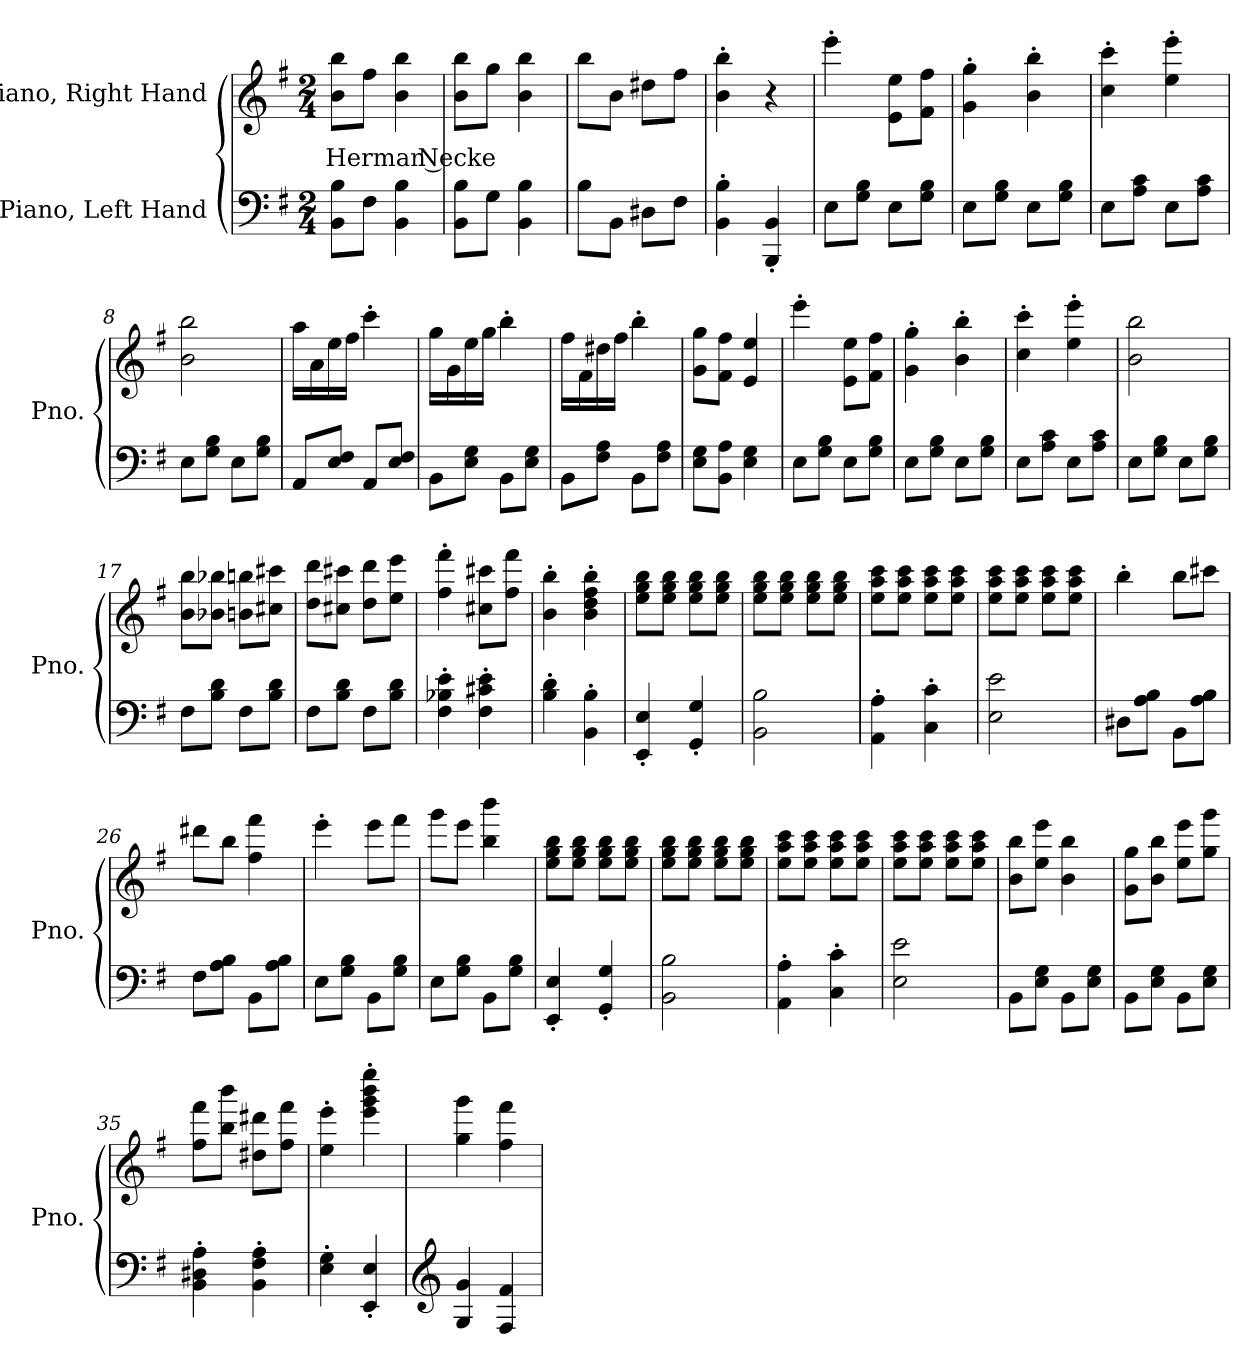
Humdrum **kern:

**kern	**kern	**text
*part2	*part1	*part1
*staff2	*staff1	*staff1
*I"Piano, Left Hand	*I"Piano, Right Hand	*
*I'Pno.	*I'Pno.	*
*clefF4	*clefG2	*
*k[f#]	*k[f#]	*
*M2/4	*M2/4	*
*MM100	*MM100	*
=1	=1	=1
!	!	!LO:LY:b
8BB\ 8B\L	8b\ 8bb\L	Herman Necke
8F#\J	8ff#\J	.
4BB\ 4B\	4b\ 4bb\	.
=2	=2	=2
8BB\ 8B\L	8b\ 8bb\L	.
8G\J	8gg\J	.
4BB\ 4B\	4b\ 4bb\	.
=3	=3	=3
8B\L	8bb\L	.
8BB\J	8b\J	.
8D#X\L	8dd#X\L	.
8F#\J	8ff#\J	.
=4	=4	=4
4BB\' 4B\'	4b\' 4bb\'	.
4BBB/' 4BB/'	4r	.
=5	=5	=5
8E\L	4eee'\	.
8G\ 8B\J	.	.
8E\L	8e\ 8ee\L	.
8G\ 8B\J	8f#\ 8ff#\J	.
=6	=6	=6
8E\L	4g\' 4gg\'	.
8G\ 8B\J	.	.
8E\L	4b\' 4bb\'	.
8G\ 8B\J	.	.
!!LO:LB:g=z
=7	=7	=7
8E\L	4cc\' 4ccc\'	.
8A\ 8c\J	.	.
8E\L	4ee\' 4eee\'	.
8A\ 8c\J	.	.
=8	=8	=8
8E\L	2b\ 2bb\	.
8G\ 8B\J	.	.
8E\L	.	.
8G\ 8B\J	.	.
=9	=9	=9
8AA/L	16aa\LL	.
.	16a\	.
8E/ 8F#/J	16ee\	.
.	16ff#\JJ	.
8AA/L	4ccc'\	.
8E/ 8F#/J	.	.
=10	=10	=10
8BB\L	16gg\LL	.
.	16g\	.
8E\ 8G\J	16ee\	.
.	16gg\JJ	.
8BB\L	4bb'\	.
8E\ 8G\J	.	.
=11	=11	=11
8BB\L	16ff#\LL	.
.	16f#\	.
8F#\ 8A\J	16dd#X\	.
.	16ff#\JJ	.
8BB\L	4bb'\	.
8F#\ 8A\J	.	.
=12	=12	=12
8E\ 8G\L	8g\ 8gg\L	.
8BB\ 8A\J	8f#\ 8ff#\J	.
4E\ 4G\	4e/ 4ee/	.
=13	=13	=13
8E\L	4eee'\	.
8G\ 8B\J	.	.
8E\L	8e\ 8ee\L	.
8G\ 8B\J	8f#\ 8ff#\J	.
!!LO:LB:g=z
=14	=14	=14
8E\L	4g\' 4gg\'	.
8G\ 8B\J	.	.
8E\L	4b\' 4bb\'	.
8G\ 8B\J	.	.
=15	=15	=15
8E\L	4cc\' 4ccc\'	.
8A\ 8c\J	.	.
8E\L	4ee\' 4eee\'	.
8A\ 8c\J	.	.
=16	=16	=16
8E\L	2b\ 2bb\	.
8G\ 8B\J	.	.
8E\L	.	.
8G\ 8B\J	.	.
=17	=17	=17
8F#\L	8b\ 8bb\L	.
8B\ 8d\J	8b-X\ 8bb-X\J	.
8F#\L	8bn\ 8bbn\L	.
8B\ 8d\J	8cc#X\ 8ccc#X\J	.
=18	=18	=18
8F#\L	8dd\ 8ddd\L	.
8B\ 8d\J	8cc#X\ 8ccc#X\J	.
8F#\L	8dd\ 8ddd\L	.
8B\ 8d\J	8ee\ 8eee\J	.
=19	=19	=19
4F#\' 4B-X\' 4e\'	4ff#\' 4fff#\'	.
4F#\' 4c#X\' 4e\'	8cc#X\ 8ccc#X\L	.
.	8ff#\ 8fff#\J	.
=20	=20	=20
4B\' 4d\'	4b\' 4bb\'	.
4BB\' 4B\'	4b\' 4dd\' 4ff#\' 4bb\'	.
!!LO:LB:g=z
=21	=21	=21
4EE/' 4E/'	8ee\ 8gg\ 8bb\L	.
.	8ee\ 8gg\ 8bb\J	.
4GG/' 4G/'	8ee\ 8gg\ 8bb\L	.
.	8ee\ 8gg\ 8bb\J	.
=22	=22	=22
2BB\ 2B\	8ee\ 8gg\ 8bb\L	.
.	8ee\ 8gg\ 8bb\J	.
.	8ee\ 8gg\ 8bb\L	.
.	8ee\ 8gg\ 8bb\J	.
=23	=23	=23
4AA\' 4A\'	8ee\ 8aa\ 8ccc\L	.
.	8ee\ 8aa\ 8ccc\J	.
4C\' 4c\'	8ee\ 8aa\ 8ccc\L	.
.	8ee\ 8aa\ 8ccc\J	.
=24	=24	=24
2E\ 2e\	8ee\ 8aa\ 8ccc\L	.
.	8ee\ 8aa\ 8ccc\J	.
.	8ee\ 8aa\ 8ccc\L	.
.	8ee\ 8aa\ 8ccc\J	.
=25	=25	=25
8D#X\L	4bb'\	.
8A\ 8B\J	.	.
8BB\L	8bb\L	.
8A\ 8B\J	8ccc#X\J	.
=26	=26	=26
8F#\L	8ddd#X\L	.
8A\ 8B\J	8bb\J	.
8BB\L	4ff#\ 4fff#\	.
8A\ 8B\J	.	.
!!LO:LB:g=z
=27	=27	=27
8E\L	4eee'\	.
8G\ 8B\J	.	.
8BB\L	8eee\L	.
8G\ 8B\J	8fff#\J	.
=28	=28	=28
8E\L	8ggg\L	.
8G\ 8B\J	8eee\J	.
8BB\L	4bb\ 4bbb\	.
8G\ 8B\J	.	.
=29	=29	=29
4EE/' 4E/'	8ee\ 8gg\ 8bb\L	.
.	8ee\ 8gg\ 8bb\J	.
4GG/' 4G/'	8ee\ 8gg\ 8bb\L	.
.	8ee\ 8gg\ 8bb\J	.
=30	=30	=30
2BB\ 2B\	8ee\ 8gg\ 8bb\L	.
.	8ee\ 8gg\ 8bb\J	.
.	8ee\ 8gg\ 8bb\L	.
.	8ee\ 8gg\ 8bb\J	.
=31	=31	=31
4AA\' 4A\'	8ee\ 8aa\ 8ccc\L	.
.	8ee\ 8aa\ 8ccc\J	.
4C\' 4c\'	8ee\ 8aa\ 8ccc\L	.
.	8ee\ 8aa\ 8ccc\J	.
=32	=32	=32
2E\ 2e\	8ee\ 8aa\ 8ccc\L	.
.	8ee\ 8aa\ 8ccc\J	.
.	8ee\ 8aa\ 8ccc\L	.
.	8ee\ 8aa\ 8ccc\J	.
=33	=33	=33
8BB\L	8b\ 8bb\L	.
8E\ 8G\J	8ee\ 8eee\J	.
8BB\L	4b\ 4bb\	.
8E\ 8G\J	.	.
!!LO:LB:g=z
=34	=34	=34
8BB\L	8g\ 8gg\L	.
8E\ 8G\J	8b\ 8bb\J	.
8BB\L	8ee\ 8eee\L	.
8E\ 8G\J	8gg\ 8ggg\J	.
=35	=35	=35
4BB\' 4D#X\' 4A\'	8ff#\ 8fff#\L	.
.	8bb\ 8bbb\J	.
4BB\' 4F#\' 4A\'	8dd#X\ 8ddd#X\L	.
.	8ff#\ 8fff#\J	.
=36	=36	=36
4E\' 4G\'	4ee\' 4eee\'	.
4EE/' 4E/'	4eee\' 4ggg\' 4bbb\' 4eeee\'	.
=37	=37	=37
*clefG2	*	*
4G/ 4g/	4gg\ 4ggg\	.
4F#/ 4f#/	4ff#\ 4fff#\	.
=	=	=
*-	*-	*-
